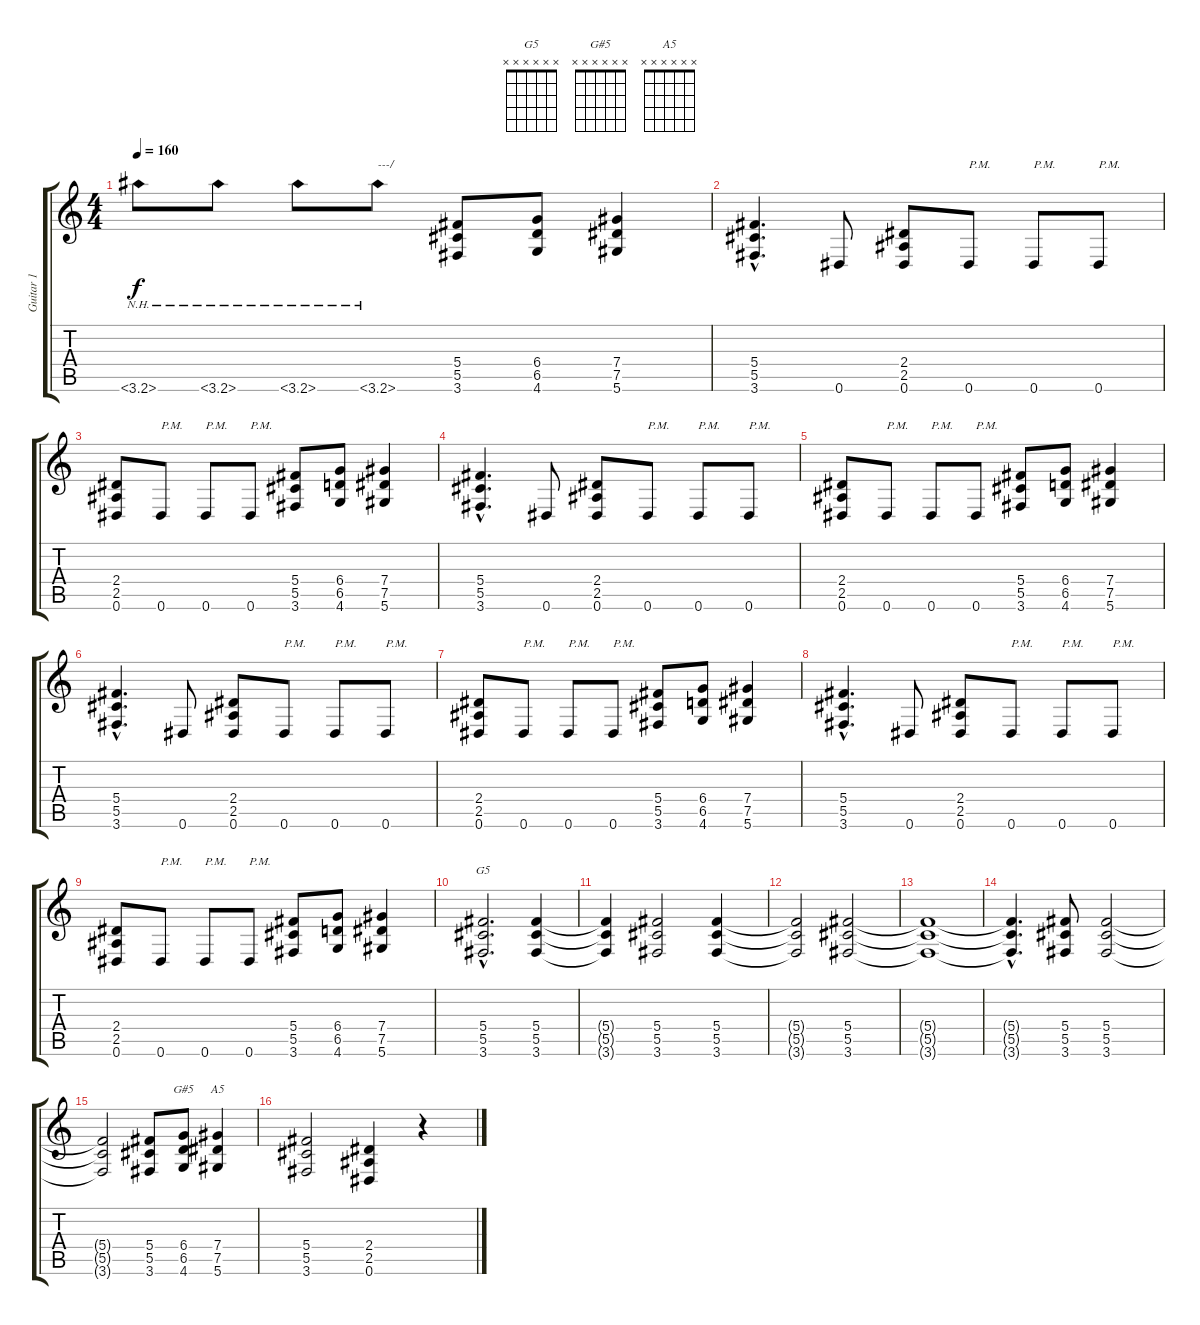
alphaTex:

\track ("Guitar 1" "Guitar 1") {instrument distortionguitar}
\staff {score tabs}
\tuning (Eb4 Bb3 Gb3 Db3 Ab2 Eb2) {hide}
\chord ("G5" x x x x x x) {firstfret 0}
\chord ("G#5" x x x x x x) {firstfret 0}
\chord ("A5" x x x x x x) {firstfret 0}
\ts (4 4)
\tempo 160
\clef g2
\ks c
3.6{nh}.8{dy f} 3.6{nh}.8 3.6{nh}.8 3.6{nh}.8{txt "---/"} (5.4 5.5 3.6).8 (6.4 6.5 4.6).8 (7.4 7.5 5.6).4 |
(5.4{hac} 5.5{hac} 3.6{hac}).4{d} 0.6.8 (2.4 2.5 0.6).8 0.6.8{txt "P.M."} 0.6.8{txt "P.M."} 0.6.8{txt "P.M."} |
(2.4 2.5 0.6).8 0.6.8{txt "P.M."} 0.6.8{txt "P.M."} 0.6.8{txt "P.M."} (5.4 5.5 3.6).8 (6.4 6.5 4.6).8 (7.4 7.5 5.6).4 |
(5.4{hac} 5.5{hac} 3.6{hac}).4{d} 0.6.8 (2.4 2.5 0.6).8 0.6.8{txt "P.M."} 0.6.8{txt "P.M."} 0.6.8{txt "P.M."} |
(2.4 2.5 0.6).8 0.6.8{txt "P.M."} 0.6.8{txt "P.M."} 0.6.8{txt "P.M."} (5.4 5.5 3.6).8 (6.4 6.5 4.6).8 (7.4 7.5 5.6).4 |
(5.4{hac} 5.5{hac} 3.6{hac}).4{d} 0.6.8 (2.4 2.5 0.6).8 0.6.8{txt "P.M."} 0.6.8{txt "P.M."} 0.6.8{txt "P.M."} |
(2.4 2.5 0.6).8 0.6.8{txt "P.M."} 0.6.8{txt "P.M."} 0.6.8{txt "P.M."} (5.4 5.5 3.6).8 (6.4 6.5 4.6).8 (7.4 7.5 5.6).4 |
(5.4{hac} 5.5{hac} 3.6{hac}).4{d} 0.6.8 (2.4 2.5 0.6).8 0.6.8{txt "P.M."} 0.6.8{txt "P.M."} 0.6.8{txt "P.M."} |
(2.4 2.5 0.6).8 0.6.8{txt "P.M."} 0.6.8{txt "P.M."} 0.6.8{txt "P.M."} (5.4 5.5 3.6).8 (6.4 6.5 4.6).8 (7.4 7.5 5.6).4 |
(5.4{hac} 5.5{hac} 3.6{hac}).2{d ch "G5"} (5.4 5.5 3.6).4 |
(5.4{t} 5.5{t} 3.6{t}).4 (5.4 5.5 3.6).2 (5.4 5.5 3.6).4 |
(5.4{t} 5.5{t} 3.6{t}).2 (5.4 5.5 3.6).2 |
(5.4{t} 5.5{t} 3.6{t}).1 |
(5.4{hac t} 5.5{hac t} 3.6{hac t}).4{d} (5.4 5.5 3.6).8 (5.4 5.5 3.6).2 |
(5.4{t} 5.5{t} 3.6{t}).2 (5.4 5.5 3.6).8 (6.4 6.5 4.6).8{ch "G#5"} (7.4 7.5 5.6).4{ch "A5"} |
(5.4 5.5 3.6).2 (2.4 2.5 0.6).4 r.4
